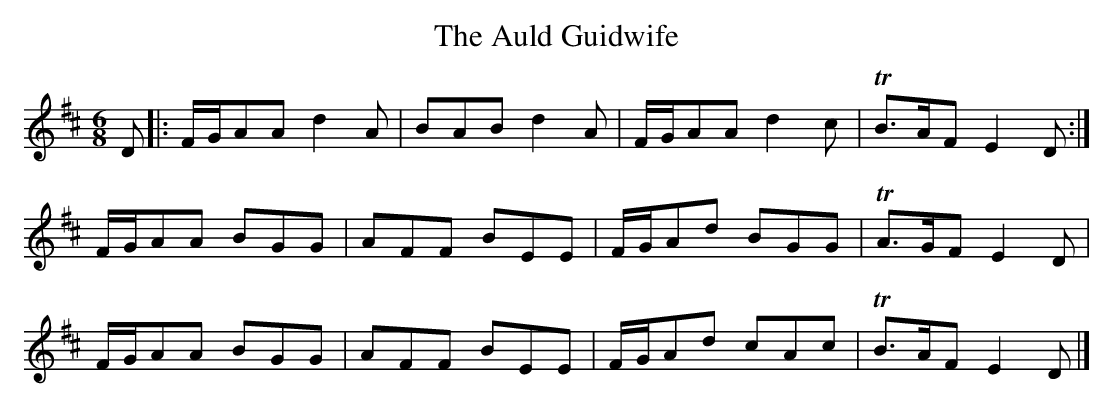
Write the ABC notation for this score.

X:1
T:The Auld Guidwife
M:6/8
L:1/8
K:D
D |: F/G/AA d2A | BAB d2A | F/G/AA d2c | TB>AF E2D :|
   F/G/AA BGG | AFF BEE | F/G/Ad BGG | TA>GF E2D |
   F/G/AA BGG | AFF BEE | F/G/Ad cAc | TB>AF E2D |]
